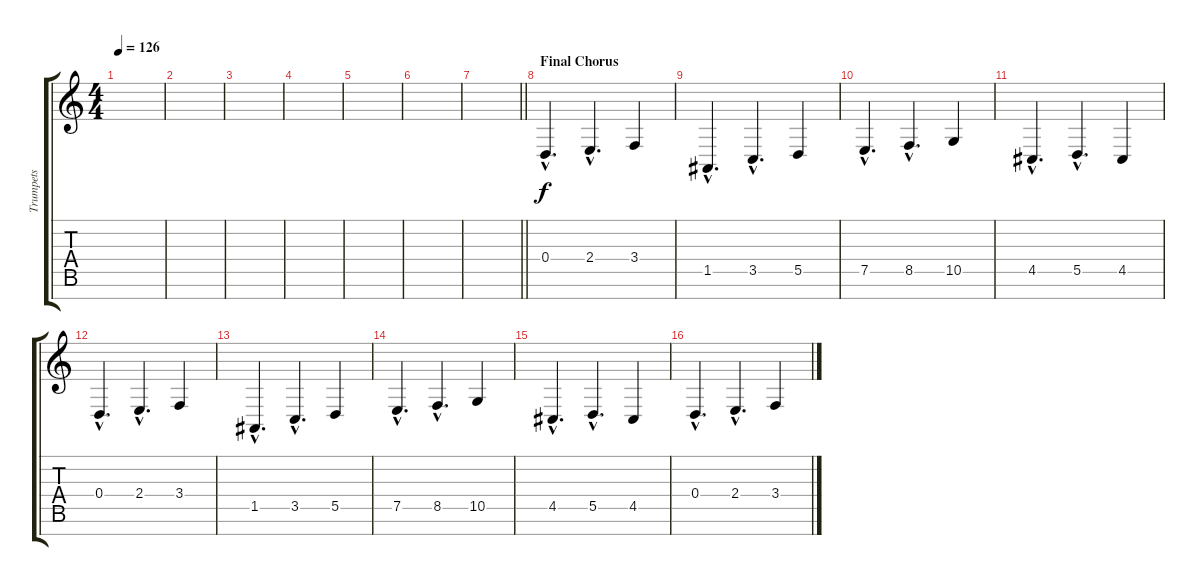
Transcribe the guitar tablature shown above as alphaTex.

\track ("Trumpets" "Trumpets") {instrument trumpet}
\staff {score tabs}
\tuning (E4 B3 G3 D3 A2 E2 B1) {hide}
\ts (4 4)
\tempo 126
\clef g2
\ks c
|
|
|
|
|
|
\barLineRight lightlight
|
\section ("" "Final Chorus")
0.4{hac}.4{d} 2.4{hac}.4{d} 3.4.4 |
1.5{hac}.4{d} 3.5{hac}.4{d} 5.5.4 |
7.5{hac}.4{d} 8.5{hac}.4{d} 10.5.4 |
4.5{hac}.4{d} 5.5{hac}.4{d} 4.5.4 |
0.4{hac}.4{d} 2.4{hac}.4{d} 3.4.4 |
1.5{hac}.4{d} 3.5{hac}.4{d} 5.5.4 |
7.5{hac}.4{d} 8.5{hac}.4{d} 10.5.4 |
4.5{hac}.4{d} 5.5{hac}.4{d} 4.5.4 |
0.4{hac}.4{d} 2.4{hac}.4{d} 3.4.4
